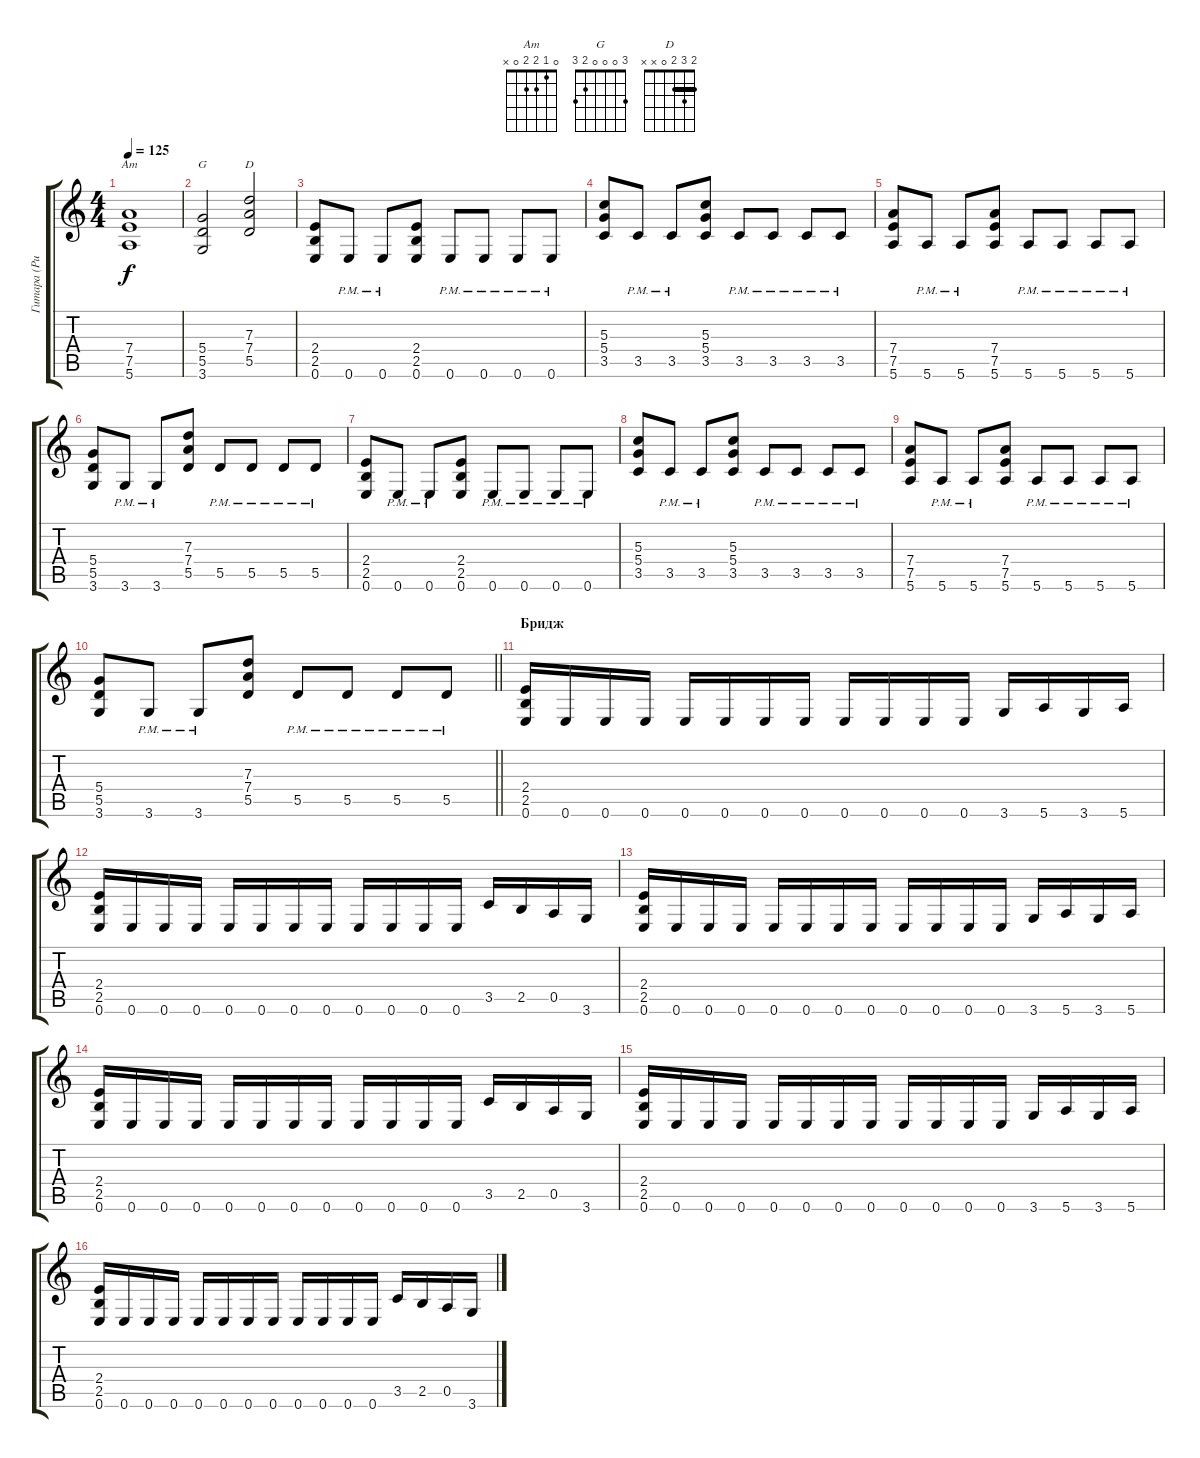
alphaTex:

\track ("Гитара (Ритм)" "Гитара (Ри") {instrument distortionguitar}
\staff {score tabs}
\tuning (E4 B3 G3 D3 A2 E2) {hide}
\chord ("Am" 0 1 2 2 0 x)
\chord ("G" 3 0 0 0 2 3)
\chord ("D" 2 3 2 0 x x) {barre 2}
\ts (4 4)
\tempo 125
\clef g2
\ks c
(7.4 7.5 5.6).1{ch "Am" dy f} |
(5.4 5.5 3.6).2{ch "G"} (7.3 7.4 5.5).2{ch "D"} |
(2.4 2.5 0.6).8 0.6{pm}.8 0.6{pm}.8 (2.4 2.5 0.6).8 0.6{pm}.8 0.6{pm}.8 0.6{pm}.8 0.6{pm}.8 |
(5.3 5.4 3.5).8 3.5{pm}.8 3.5{pm}.8 (5.3 5.4 3.5).8 3.5{pm}.8 3.5{pm}.8 3.5{pm}.8 3.5{pm}.8 |
(7.4 7.5 5.6).8 5.6{pm}.8 5.6{pm}.8 (7.4 7.5 5.6).8 5.6{pm}.8 5.6{pm}.8 5.6{pm}.8 5.6{pm}.8 |
(5.4 5.5 3.6).8 3.6{pm}.8 3.6{pm}.8 (7.3 7.4 5.5).8 5.5{pm}.8 5.5{pm}.8 5.5{pm}.8 5.5{pm}.8 |
(2.4 2.5 0.6).8 0.6{pm}.8 0.6{pm}.8 (2.4 2.5 0.6).8 0.6{pm}.8 0.6{pm}.8 0.6{pm}.8 0.6{pm}.8 |
(5.3 5.4 3.5).8 3.5{pm}.8 3.5{pm}.8 (5.3 5.4 3.5).8 3.5{pm}.8 3.5{pm}.8 3.5{pm}.8 3.5{pm}.8 |
(7.4 7.5 5.6).8 5.6{pm}.8 5.6{pm}.8 (7.4 7.5 5.6).8 5.6{pm}.8 5.6{pm}.8 5.6{pm}.8 5.6{pm}.8 |
\barLineRight lightlight
(5.4 5.5 3.6).8 3.6{pm}.8 3.6{pm}.8 (7.3 7.4 5.5).8 5.5{pm}.8 5.5{pm}.8 5.5{pm}.8 5.5{pm}.8 |
\section ("" "Бридж")
(2.4 2.5 0.6).16 0.6.16 0.6.16 0.6.16 0.6.16 0.6.16 0.6.16 0.6.16 0.6.16 0.6.16 0.6.16 0.6.16 3.6.16 5.6.16 3.6.16 5.6.16 |
(2.4 2.5 0.6).16 0.6.16 0.6.16 0.6.16 0.6.16 0.6.16 0.6.16 0.6.16 0.6.16 0.6.16 0.6.16 0.6.16 3.5.16 2.5.16 0.5.16 3.6.16 |
(2.4 2.5 0.6).16 0.6.16 0.6.16 0.6.16 0.6.16 0.6.16 0.6.16 0.6.16 0.6.16 0.6.16 0.6.16 0.6.16 3.6.16 5.6.16 3.6.16 5.6.16 |
(2.4 2.5 0.6).16 0.6.16 0.6.16 0.6.16 0.6.16 0.6.16 0.6.16 0.6.16 0.6.16 0.6.16 0.6.16 0.6.16 3.5.16 2.5.16 0.5.16 3.6.16 |
(2.4 2.5 0.6).16 0.6.16 0.6.16 0.6.16 0.6.16 0.6.16 0.6.16 0.6.16 0.6.16 0.6.16 0.6.16 0.6.16 3.6.16 5.6.16 3.6.16 5.6.16 |
(2.4 2.5 0.6).16 0.6.16 0.6.16 0.6.16 0.6.16 0.6.16 0.6.16 0.6.16 0.6.16 0.6.16 0.6.16 0.6.16 3.5.16 2.5.16 0.5.16 3.6.16
